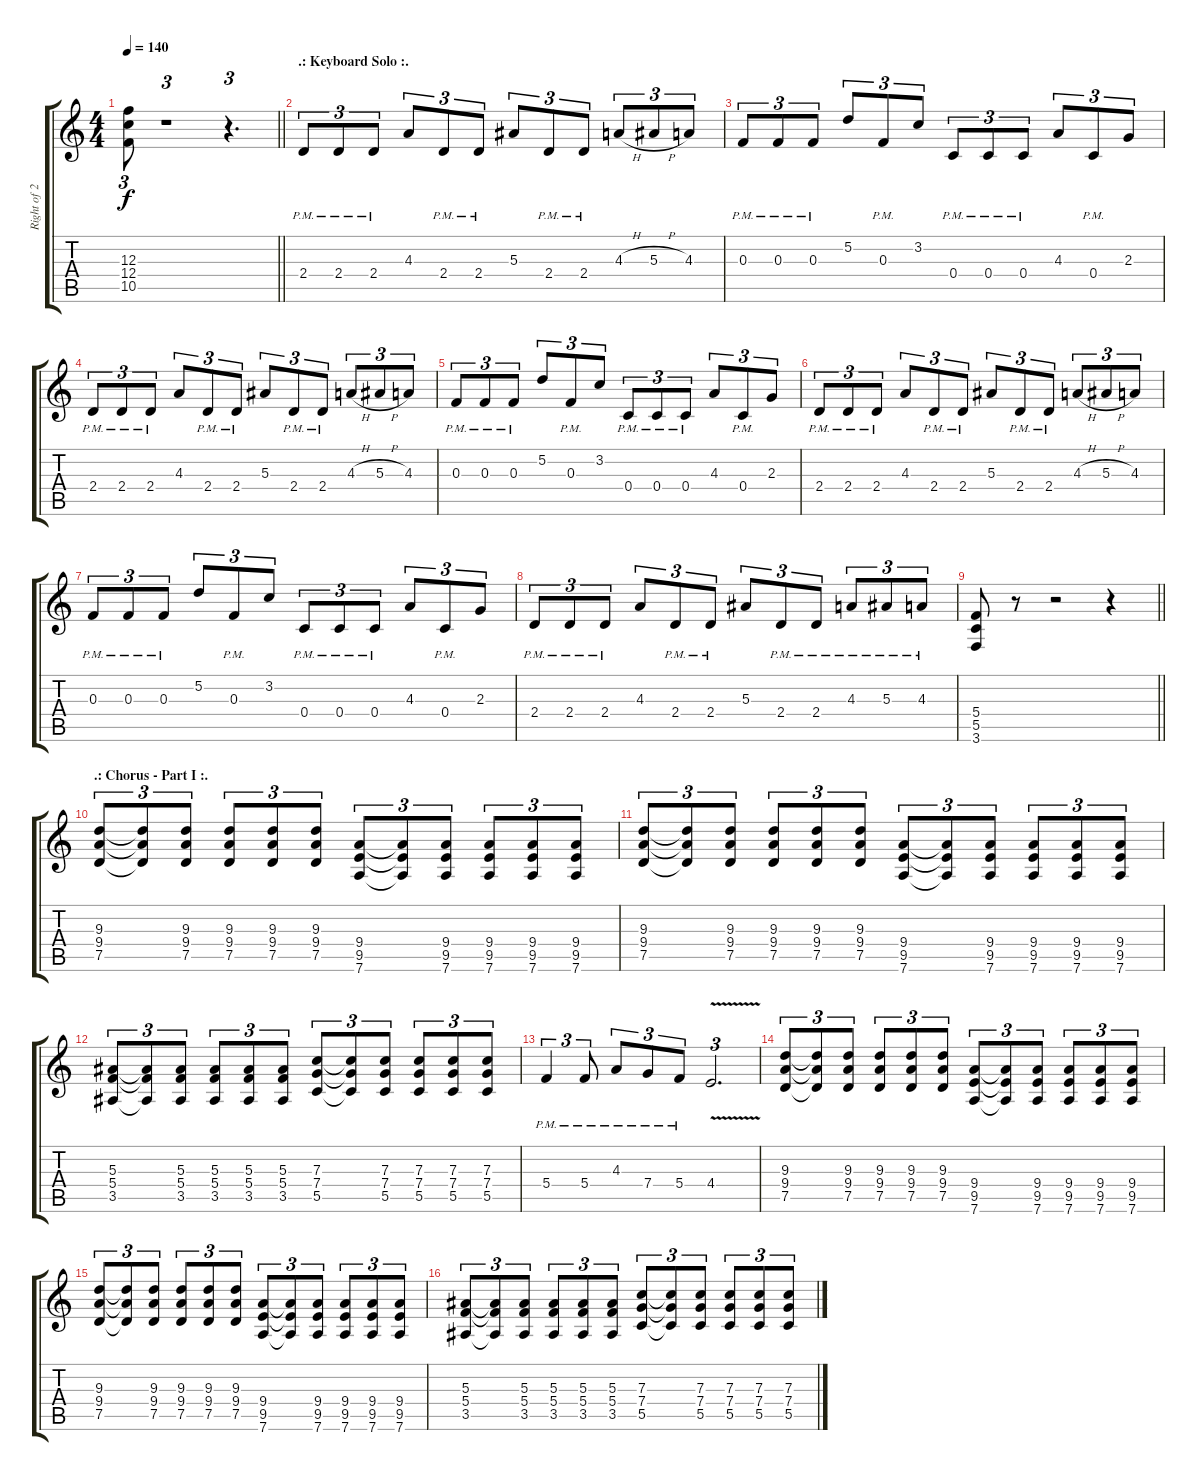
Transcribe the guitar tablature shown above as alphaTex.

\track ("Right of 2" "Right of 2") {instrument distortionguitar}
\staff {score tabs}
\tuning (D4 A3 F3 C3 G2 D2) {hide}
\ts (4 4)
\tempo 140
\clef g2
\barLineRight lightlight
\ks c
(12.3 12.4 10.5).8{tu (3 2) dy f} r.1{tu (3 2)} r.4{d tu (3 2)} |
\section ("" ".: Keyboard Solo :.")
2.4{pm}.8{tu (3 2) volume 14} 2.4{pm}.8{tu (3 2)} 2.4{pm}.8{tu (3 2)} 4.3.8{tu (3 2)} 2.4{pm}.8{tu (3 2)} 2.4{pm}.8{tu (3 2)} 5.3.8{tu (3 2)} 2.4{pm}.8{tu (3 2)} 2.4{pm}.8{tu (3 2)} 4.3{h}.8{tu (3 2)} 5.3{h}.8{tu (3 2)} 4.3.8{tu (3 2)} |
0.3{pm}.8{tu (3 2)} 0.3{pm}.8{tu (3 2)} 0.3{pm}.8{tu (3 2)} 5.2.8{tu (3 2)} 0.3{pm}.8{tu (3 2)} 3.2.8{tu (3 2)} 0.4{pm}.8{tu (3 2)} 0.4{pm}.8{tu (3 2)} 0.4{pm}.8{tu (3 2)} 4.3.8{tu (3 2)} 0.4{pm}.8{tu (3 2)} 2.3.8{tu (3 2)} |
2.4{pm}.8{tu (3 2)} 2.4{pm}.8{tu (3 2)} 2.4{pm}.8{tu (3 2)} 4.3.8{tu (3 2)} 2.4{pm}.8{tu (3 2)} 2.4{pm}.8{tu (3 2)} 5.3.8{tu (3 2)} 2.4{pm}.8{tu (3 2)} 2.4{pm}.8{tu (3 2)} 4.3{h}.8{tu (3 2)} 5.3{h}.8{tu (3 2)} 4.3.8{tu (3 2)} |
0.3{pm}.8{tu (3 2)} 0.3{pm}.8{tu (3 2)} 0.3{pm}.8{tu (3 2)} 5.2.8{tu (3 2)} 0.3{pm}.8{tu (3 2)} 3.2.8{tu (3 2)} 0.4{pm}.8{tu (3 2)} 0.4{pm}.8{tu (3 2)} 0.4{pm}.8{tu (3 2)} 4.3.8{tu (3 2)} 0.4{pm}.8{tu (3 2)} 2.3.8{tu (3 2)} |
2.4{pm}.8{tu (3 2)} 2.4{pm}.8{tu (3 2)} 2.4{pm}.8{tu (3 2)} 4.3.8{tu (3 2)} 2.4{pm}.8{tu (3 2)} 2.4{pm}.8{tu (3 2)} 5.3.8{tu (3 2)} 2.4{pm}.8{tu (3 2)} 2.4{pm}.8{tu (3 2)} 4.3{h}.8{tu (3 2)} 5.3{h}.8{tu (3 2)} 4.3.8{tu (3 2)} |
0.3{pm}.8{tu (3 2)} 0.3{pm}.8{tu (3 2)} 0.3{pm}.8{tu (3 2)} 5.2.8{tu (3 2)} 0.3{pm}.8{tu (3 2)} 3.2.8{tu (3 2)} 0.4{pm}.8{tu (3 2)} 0.4{pm}.8{tu (3 2)} 0.4{pm}.8{tu (3 2)} 4.3.8{tu (3 2)} 0.4{pm}.8{tu (3 2)} 2.3.8{tu (3 2)} |
2.4{pm}.8{tu (3 2)} 2.4{pm}.8{tu (3 2)} 2.4{pm}.8{tu (3 2)} 4.3.8{tu (3 2)} 2.4{pm}.8{tu (3 2)} 2.4{pm}.8{tu (3 2)} 5.3.8{tu (3 2)} 2.4{pm}.8{tu (3 2)} 2.4{pm}.8{tu (3 2)} 4.3{pm}.8{tu (3 2)} 5.3{pm}.8{tu (3 2)} 4.3{pm}.8{tu (3 2)} |
\barLineRight lightlight
(5.4 5.5 3.6).8 r.8 r.2 r.4 |
\section ("" ".: Chorus - Part I :.")
(9.3 9.4 7.5).8{tu (3 2)} (9.3{t} 9.4{t} 7.5{t}).8{tu (3 2)} (9.3 9.4 7.5).8{tu (3 2)} (9.3 9.4 7.5).8{tu (3 2)} (9.3 9.4 7.5).8{tu (3 2)} (9.3 9.4 7.5).8{tu (3 2)} (9.4 9.5 7.6).8{tu (3 2)} (9.4{t} 9.5{t} 7.6{t}).8{tu (3 2)} (9.4 9.5 7.6).8{tu (3 2)} (9.4 9.5 7.6).8{tu (3 2)} (9.4 9.5 7.6).8{tu (3 2)} (9.4 9.5 7.6).8{tu (3 2)} |
(9.3 9.4 7.5).8{tu (3 2)} (9.3{t} 9.4{t} 7.5{t}).8{tu (3 2)} (9.3 9.4 7.5).8{tu (3 2)} (9.3 9.4 7.5).8{tu (3 2)} (9.3 9.4 7.5).8{tu (3 2)} (9.3 9.4 7.5).8{tu (3 2)} (9.4 9.5 7.6).8{tu (3 2)} (9.4{t} 9.5{t} 7.6{t}).8{tu (3 2)} (9.4 9.5 7.6).8{tu (3 2)} (9.4 9.5 7.6).8{tu (3 2)} (9.4 9.5 7.6).8{tu (3 2)} (9.4 9.5 7.6).8{tu (3 2)} |
(5.3 5.4 3.5).8{tu (3 2)} (5.3{t} 5.4{t} 3.5{t}).8{tu (3 2)} (5.3 5.4 3.5).8{tu (3 2)} (5.3 5.4 3.5).8{tu (3 2)} (5.3 5.4 3.5).8{tu (3 2)} (5.3 5.4 3.5).8{tu (3 2)} (7.3 7.4 5.5).8{tu (3 2)} (7.3{t} 7.4{t} 5.5{t}).8{tu (3 2)} (7.3 7.4 5.5).8{tu (3 2)} (7.3 7.4 5.5).8{tu (3 2)} (7.3 7.4 5.5).8{tu (3 2)} (7.3 7.4 5.5).8{tu (3 2)} |
5.4{pm}.4{tu (3 2) balance 14} 5.4{pm}.8{tu (3 2)} 4.3{pm}.8{tu (3 2)} 7.4{pm}.8{tu (3 2)} 5.4{pm}.8{tu (3 2)} 4.4{v}.2{d tu (3 2)} |
(9.3 9.4 7.5).8{tu (3 2)} (9.3{t} 9.4{t} 7.5{t}).8{tu (3 2)} (9.3 9.4 7.5).8{tu (3 2)} (9.3 9.4 7.5).8{tu (3 2)} (9.3 9.4 7.5).8{tu (3 2)} (9.3 9.4 7.5).8{tu (3 2)} (9.4 9.5 7.6).8{tu (3 2)} (9.4{t} 9.5{t} 7.6{t}).8{tu (3 2)} (9.4 9.5 7.6).8{tu (3 2)} (9.4 9.5 7.6).8{tu (3 2)} (9.4 9.5 7.6).8{tu (3 2)} (9.4 9.5 7.6).8{tu (3 2)} |
(9.3 9.4 7.5).8{tu (3 2)} (9.3{t} 9.4{t} 7.5{t}).8{tu (3 2)} (9.3 9.4 7.5).8{tu (3 2)} (9.3 9.4 7.5).8{tu (3 2)} (9.3 9.4 7.5).8{tu (3 2)} (9.3 9.4 7.5).8{tu (3 2)} (9.4 9.5 7.6).8{tu (3 2)} (9.4{t} 9.5{t} 7.6{t}).8{tu (3 2)} (9.4 9.5 7.6).8{tu (3 2)} (9.4 9.5 7.6).8{tu (3 2)} (9.4 9.5 7.6).8{tu (3 2)} (9.4 9.5 7.6).8{tu (3 2)} |
(5.3 5.4 3.5).8{tu (3 2)} (5.3{t} 5.4{t} 3.5{t}).8{tu (3 2)} (5.3 5.4 3.5).8{tu (3 2)} (5.3 5.4 3.5).8{tu (3 2)} (5.3 5.4 3.5).8{tu (3 2)} (5.3 5.4 3.5).8{tu (3 2)} (7.3 7.4 5.5).8{tu (3 2)} (7.3{t} 7.4{t} 5.5{t}).8{tu (3 2)} (7.3 7.4 5.5).8{tu (3 2)} (7.3 7.4 5.5).8{tu (3 2)} (7.3 7.4 5.5).8{tu (3 2)} (7.3 7.4 5.5).8{tu (3 2)}
